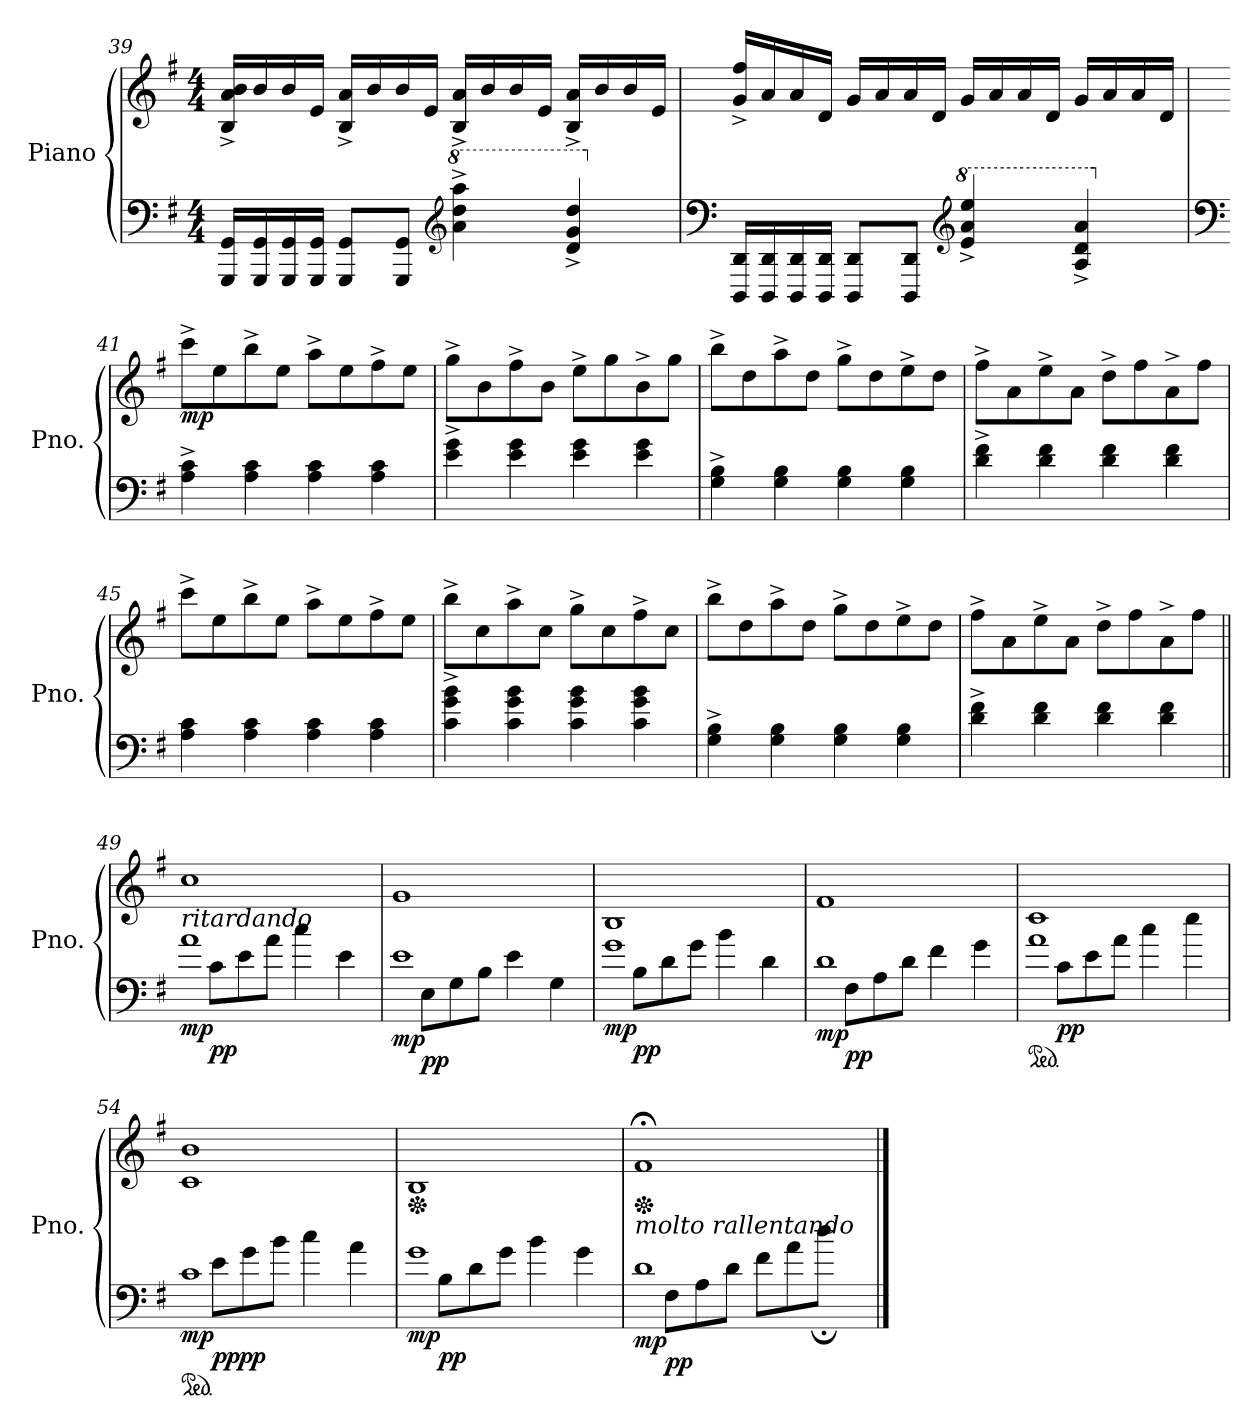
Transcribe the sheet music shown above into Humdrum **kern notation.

**kern	**kern	**dynam
*part1	*part1	*part1
*staff2	*staff1	*staff1/2
*I"Piano	*	*
*I'Pno.	*	*
!!LO:LB:g=z
*clefF4	*clefG2	*
*k[f#]	*k[f#]	*
*M4/4	*M4/4	*
=39	=39	=39
16GGG/ 16GG/LL	16B/^ 16a/^ 16b/^LL	.
16GGG/ 16GG/	16b/	.
16GGG/ 16GG/	16b/	.
16GGG/ 16GG/JJ	16e/JJ	.
8GGG/ 8GG/L	16B/^ 16a/^LL	.
.	16b/	.
8GGG/ 8GG/J	16b/	.
.	16e/JJ	.
*clefG2	*	*
*8va	*	*
4aa\^ 4ddd\^ 4aaa\^	16B/^ 16a/^LL	.
.	16b/	.
.	16b/	.
.	16e/JJ	.
4dd/^ 4gg/^ 4ddd/^	16B/^ 16a/^LL	.
.	16b/	.
.	16b/	.
.	16e/JJ	.
=40	=40	=40
*clefF4	*	*
*X8va	*	*
16DDD/ 16DD/LL	16g/^ 16ff#/^LL	.
16DDD/ 16DD/	16a/	.
16DDD/ 16DD/	16a/	.
16DDD/ 16DD/JJ	16d/JJ	.
8DDD/ 8DD/L	16g/LL	.
.	16a/	.
8DDD/ 8DD/J	16a/	.
.	16d/JJ	.
*clefG2	*	*
*8va	*	*
4ee/^ 4aa/^ 4eee/^	16g/LL	.
.	16a/	.
.	16a/	.
.	16d/JJ	.
*8va	*	*
4a/^ 4dd/^ 4aa/^	16g/LL	.
.	16a/	.
.	16a/	.
.	16d/JJ	.
!!LO:LB:g=z
=41	=41	=41
*clefF4	*	*
*X8va	*	*
*X8va	*	*
!	!	!LO:DY:b
4A\^ 4c\^	8ccc^\L	mp
.	8ee\	.
4A\ 4c\	8bb^\	.
.	8ee\J	.
4A\ 4c\	8aa^\L	.
.	8ee\	.
4A\ 4c\	8ff#^\	.
.	8ee\J	.
=42	=42	=42
4e\^ 4g\^	8gg^\L	.
.	8b\	.
4e\ 4g\	8ff#^\	.
.	8b\J	.
4e\ 4g\	8ee^\L	.
.	8gg\	.
4e\ 4g\	8b^\	.
.	8gg\J	.
!!LO:LB:g=z
=43	=43	=43
4G\^ 4B\^	8bb^\L	.
.	8dd\	.
4G\ 4B\	8aa^\	.
.	8dd\J	.
4G\ 4B\	8gg^\L	.
.	8dd\	.
4G\ 4B\	8ee^\	.
.	8dd\J	.
=44	=44	=44
4d\^ 4f#\^	8ff#^\L	.
.	8a\	.
4d\ 4f#\	8ee^\	.
.	8a\J	.
4d\ 4f#\	8dd^\L	.
.	8ff#\	.
4d\ 4f#\	8a^\	.
.	8ff#\J	.
=45	=45	=45
4A\ 4c\	8ccc^\L	.
.	8ee\	.
4A\ 4c\	8bb^\	.
.	8ee\J	.
4A\ 4c\	8aa^\L	.
.	8ee\	.
4A\ 4c\	8ff#^\	.
.	8ee\J	.
!!LO:PB:g=z
=46	=46	=46
4c\^ 4g\^ 4b\^	8bb^\L	.
.	8cc\	.
4c\ 4g\ 4b\	8aa^\	.
.	8cc\J	.
4c\ 4g\ 4b\	8gg^\L	.
.	8cc\	.
4c\ 4g\ 4b\	8ff#^\	.
.	8cc\J	.
=47	=47	=47
4G\^ 4B\^	8bb^\L	.
.	8dd\	.
4G\ 4B\	8aa^\	.
.	8dd\J	.
4G\ 4B\	8gg^\L	.
.	8dd\	.
4G\ 4B\	8ee^\	.
.	8dd\J	.
=48	=48	=48
4d\^ 4f#\^	8ff#^\L	.
.	8a\	.
4d\ 4f#\	8ee^\	.
.	8a\J	.
4d\ 4f#\	8dd^\L	.
.	8ff#\	.
4d\ 4f#\	8a^\	.
.	8ff#\J	.
!!LO:LB:g=z
=49||	=49||	=49||
*^	*	*
!LO:TX:a:i:t=ritardando	!	!	!
!	!	!	!LO:DY:b=2
1a	8ryy	1cc	mp
!	!	!	!LO:DY:b=2
.	8c\L	.	pp
.	8e\	.	.
.	8a\J	.	.
.	4cc\	.	.
.	4e\	.	.
=50	=50	=50	=50
*	*	*8va	*
!	!	!	!LO:DY:b=2
1e	8ryy	1gg	mp
!	!	!	!LO:DY:b=2
.	8E\L	.	pp
.	8G\	.	.
.	8B\J	.	.
.	4e\	.	.
.	4G\	.	.
=51	=51	=51	=51
!	!	!	!LO:DY:b=2
1g	8ryy	1b	mp
!	!	!	!LO:DY:b=2
.	8B\L	.	pp
.	8d\	.	.
.	8g\J	.	.
.	4b\	.	.
.	4d\	.	.
=52	=52	=52	=52
!	!	!	!LO:DY:b=2
1d	8ryy	1ff#	mp
!	!	!	!LO:DY:b=2
.	8F#\L	.	pp
.	8A\	.	.
.	8d\J	.	.
.	4f#\	.	.
.	4g\	.	.
!!LO:LB:g=z
=53	=53	=53	=53
*ped	*	*	*
!	!	!	!LO:DY:b=2
!	!	!	!LO:DY:n=1:b
1a	8ryy	1cc	mp p
!	!	!	!LO:DY:n=2:b=2
.	8c\L	.	pp
.	8e\	.	.
.	8a\J	.	.
.	4cc\	.	.
.	4ee\	.	.
=54	=54	=54	=54
*ped	*	*	*
!	!	!	!LO:DY:b=2
1c	8ryy	1cc 1bb	mp
!	!	!	!LO:DY:b=2
!	!	!	!LO:DY:n=1:b=2
.	8e\L	.	pp pp
.	8g\	.	.
.	8b\J	.	.
.	4cc\	.	.
.	4a\	.	.
=55	=55	=55	=55
*	*	*Xped	*
!	!	!	!LO:DY:b=2
1g	8ryy	1b	mp
!	!	!	!LO:DY:b=2
.	8B\L	.	pp
.	8d\	.	.
.	8g\J	.	.
.	4b\	.	.
.	4g\	.	.
=56	=56	=56	=56
*	*	*Xped	*
!LO:TX:a:i:t=molto rallentando	!	!	!
!	!	!	!LO:DY:b=2
1d	8ryy	1ff#;<	mp
!	!	!	!LO:DY:b=2
.	8F#\L	.	pp
.	8A\	.	.
.	8d\J	.	.
.	8f#\L	.	.
.	8a\	.	.
.	8dd;\J	.	.
*X8va	*	*	*
.	8ryy	.	.
*v	*v	*	*
==	==	==
*-	*-	*-
